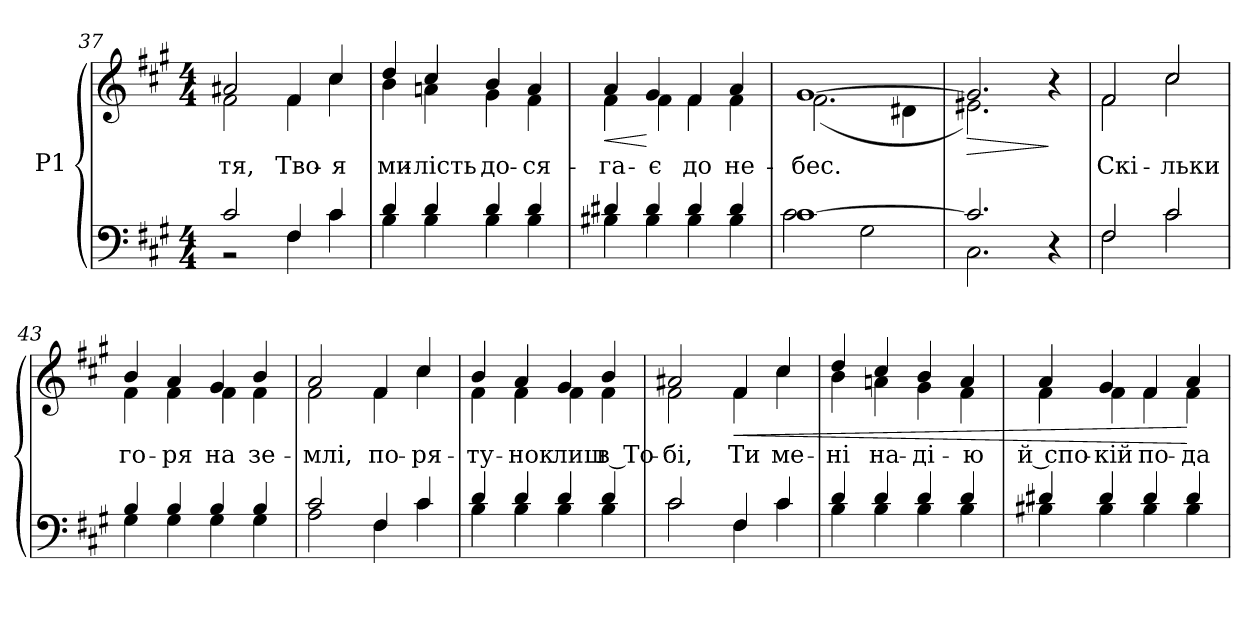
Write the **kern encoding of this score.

**kern	**kern	**text	**dynam
*part1	*part1	*part1	*part1
*staff2	*staff1	*staff1	*staff1/2
*I"P1	*	*	*
!!LO:LB:g=z
*clefF4	*clefG2	*	*
*k[f#c#g#]	*k[f#c#g#]	*	*
*f#:	*f#:	*	*
*M4/4	*M4/4	*	*
=37	=37	=37	=37
*^	*	*	*
!	!	!	!LO:LY:b:color=#000000	!
*	*	*^	*	*
2c#i/	2r	2a#Xi/	2f#i\	-тя,	.
!	!	!	!	!LO:LY:b:color=#000000	!
4F#i/	4F#i\	4f#i/	4f#i\	Тво-	.
!	!	!	!	!LO:LY:b:color=#000000	!
4c#i/	4c#i\	4cc#i/	4cc#i\	-я	.
=38	=38	=38	=38	=38	=38
!	!	!	!	!LO:LY:b:color=#000000	!
4di/	4Bi\	4ddi/	4bi\	ми-	.
!	!	!	!	!LO:LY:b:color=#000000	!
4di/	4Bi\	4cc#i/	4ani\	-лість	.
!	!	!	!	!LO:LY:b:color=#000000	!
4di/	4Bi\	4bi/	4g#i\	до-	.
!	!	!	!	!LO:LY:b:color=#000000	!
4di/	4Bi\	4ai/	4f#i\	-ся-	.
=39	=39	=39	=39	=39	=39
!	!	!	!	!LO:LY:b:color=#000000	!LO:HP:b
4d#Xi/	4B#Xi\	4ai/	4f#i\	-га-	<
!	!	!	!	!LO:LY:b:color=#000000	!
4d#i/	4B#i\	4g#i/	4f#i\	-є	[
!	!	!	!	!LO:LY:b:color=#000000	!
4d#i/	4B#i\	4f#i/	4f#i\	до	.
!	!	!	!	!LO:LY:b:color=#000000	!
4d#i/	4B#i\	4ai/	4f#i\	не-	.
=40	=40	=40	=40	=40	=40
!	!	!	!	!LO:LY:b:color=#000000	!
[>1c#i	2c#i\	[>1g#i	(2.f#i\	-бес.	.
.	2G#i\	.	.	.	.
.	.	.	4d#Xi\	.	.
=41	=41	=41	=41	=41	=41
!	!	!	!	!	!LO:HP:b
2.c#i/]	2.C#i\	2.g#i/]	2.e#Xi\)	.	>
4r	4ryy	4r	4ryy	.	]
=42	=42	=42	=42	=42	=42
!	!	!	!	!LO:LY:b:color=#000000	!
2F#i/	2F#i\	2f#i/	2f#i\	Скі-	.
!	!	!	!	!LO:LY:b:color=#000000	!
2c#i/	2c#i\	2cc#i/	2cc#i\	-льки	.
!!LO:LB:g=z	!!
=43	=43	=43	=43	=43	=43
!	!	!	!	!LO:LY:b:color=#000000	!
4Bi/	4G#i\	4bi/	4f#i\	го-	.
!	!	!	!	!LO:LY:b:color=#000000	!
4Bi/	4G#i\	4ai/	4f#i\	-ря	.
!	!	!	!	!LO:LY:b:color=#000000	!
4Bi/	4G#i\	4g#i/	4f#i\	на	.
!	!	!	!	!LO:LY:b:color=#000000	!
4Bi/	4G#i\	4bi/	4f#i\	зе-	.
=44	=44	=44	=44	=44	=44
!	!	!	!	!LO:LY:b:color=#000000	!
2c#i/	2Ai\	2ai/	2f#i\	-млі,	.
!	!	!	!	!LO:LY:b:color=#000000	!
4F#i/	4F#i\	4f#i/	4f#i\	по-	.
!	!	!	!	!LO:LY:b:color=#000000	!
4c#i/	4c#i\	4cc#i/	4cc#i\	-ря-	.
=45	=45	=45	=45	=45	=45
!	!	!	!	!LO:LY:b:color=#000000	!
4di/	4Bi\	4bi/	4f#i\	-ту-	.
!	!	!	!	!LO:LY:b:color=#000000	!
4di/	4Bi\	4ai/	4f#i\	-нок	.
!	!	!	!	!LO:LY:b:color=#000000	!
4di/	4Bi\	4g#i/	4f#i\	лиш	.
!	!	!	!	!LO:LY:b:color=#000000	!
4di/	4Bi\	4bi/	4f#i\	в То-	.
=46	=46	=46	=46	=46	=46
!	!	!	!	!LO:LY:b:color=#000000	!
2c#i/	2c#i\	2a#Xi/	2f#i\	-бі,	.
!	!	!	!	!LO:LY:b:color=#000000	!LO:HP:b
4F#i/	4F#i\	4f#i/	4f#i\	Ти	<
!	!	!	!	!LO:LY:b:color=#000000	!
4c#i/	4c#i\	4cc#i/	4cc#i\	ме-	.
=47	=47	=47	=47	=47	=47
!	!	!	!	!LO:LY:b:color=#000000	!
4di/	4Bi\	4ddi/	4bi\	-ні	.
!	!	!	!	!LO:LY:b:color=#000000	!
4di/	4Bi\	4cc#i/	4ani\	на-	.
!	!	!	!	!LO:LY:b:color=#000000	!
4di/	4Bi\	4bi/	4g#i\	-ді-	.
!	!	!	!	!LO:LY:b:color=#000000	!
4di/	4Bi\	4ai/	4f#i\	-ю	.
!!LO:PB:g=z	!!
=48	=48	=48	=48	=48	=48
!	!	!	!	!LO:LY:b:color=#000000	!
4d#Xi/	4B#Xi\	4ai/	4f#i\	й спо-	.
!	!	!	!	!LO:LY:b:color=#000000	!
4d#i/	4B#i\	4g#i/	4f#i\	-кій	.
!	!	!	!	!LO:LY:b:color=#000000	!
4d#i/	4B#i\	4f#i/	4f#i\	по-	.
!	!	!	!	!LO:LY:b:color=#000000	!
4d#i/	4B#i\	4ai/	4f#i\	-да-	[
*v	*v	*	*	*	*
*	*v	*v	*	*
=	=	=	=
*-	*-	*-	*-
